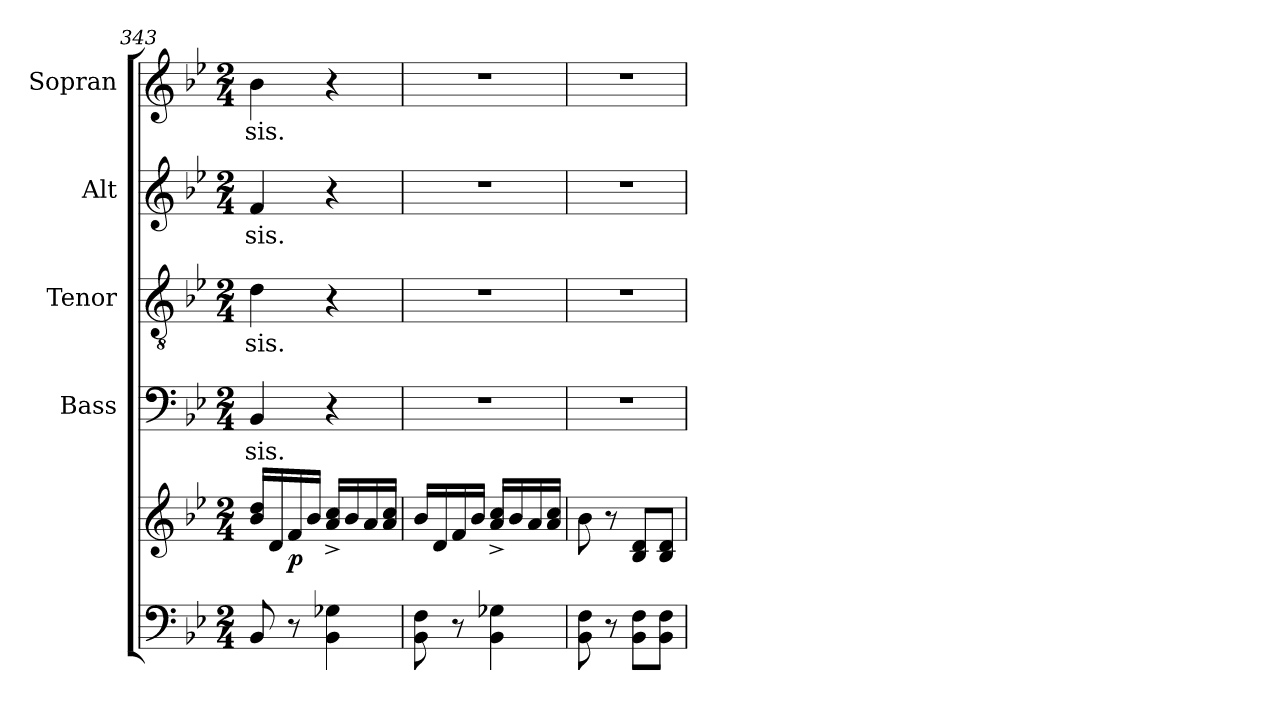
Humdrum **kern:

**kern	**kern	**dynam	**kern	**text	**kern	**text	**kern	**text	**kern	**text
*part5	*part5	*part5	*part4	*part4	*part3	*part3	*part2	*part2	*part1	*part1
*staff6	*staff5	*staff5/6	*staff4	*staff4	*staff3	*staff3	*staff2	*staff2	*staff1	*staff1
*	*	*	*I"Bass	*	*I"Tenor	*	*I"Alt	*	*I"Sopran	*
*	*	*	*I'B.	*	*I'T.	*	*I'A.	*	*I'S.	*
*clefF4	*clefG2	*	*clefF4	*	*clefGv2	*	*clefG2	*	*clefG2	*
*k[b-e-]	*k[b-e-]	*	*k[b-e-]	*	*k[b-e-]	*	*k[b-e-]	*	*k[b-e-]	*
*B-:	*B-:	*	*B-:	*	*B-:	*	*B-:	*	*B-:	*
*M2/4	*M2/4	*	*M2/4	*	*M2/4	*	*M2/4	*	*M2/4	*
=343	=343	=343	=343	=343	=343	=343	=343	=343	=343	=343
!	!	!	!	!LO:LY:b	!	!LO:LY:b	!	!LO:LY:b	!	!LO:LY:b
8BB-/	16b-/ 16dd/LL	.	4BB-/	-sis.	4d\	-sis.	4f/	-sis.	4b-\	-sis.
.	16d/	.	.	.	.	.	.	.	.	.
!	!	!LO:DY:b	!	!	!	!	!	!	!	!
8r	16f/	p	.	.	.	.	.	.	.	.
.	16b-/JJ	.	.	.	.	.	.	.	.	.
4BB-\ 4G-X\	16a/^< 16cc/^<LL	.	4r	.	4r	.	4r	.	4r	.
.	16b-/	.	.	.	.	.	.	.	.	.
.	16a/	.	.	.	.	.	.	.	.	.
.	16a/ 16cc/JJ	.	.	.	.	.	.	.	.	.
=344	=344	=344	=344	=344	=344	=344	=344	=344	=344	=344
8BB-\ 8F\	16b-/LL	.	2r	.	2r	.	2r	.	2r	.
.	16d/	.	.	.	.	.	.	.	.	.
8r	16f/	.	.	.	.	.	.	.	.	.
.	16b-/JJ	.	.	.	.	.	.	.	.	.
4BB-\ 4G-X\	16a/^< 16cc/^<LL	.	.	.	.	.	.	.	.	.
.	16b-/	.	.	.	.	.	.	.	.	.
.	16a/	.	.	.	.	.	.	.	.	.
.	16a/ 16cc/JJ	.	.	.	.	.	.	.	.	.
=345	=345	=345	=345	=345	=345	=345	=345	=345	=345	=345
8BB-\ 8F\	8b-\	.	2r	.	2r	.	2r	.	2r	.
8r	8r	.	.	.	.	.	.	.	.	.
8BB-\ 8F\L	8B-/ 8d/L	.	.	.	.	.	.	.	.	.
8BB-\ 8F\J	8B-/ 8d/J	.	.	.	.	.	.	.	.	.
=	=	=	=	=	=	=	=	=	=	=
*-	*-	*-	*-	*-	*-	*-	*-	*-	*-	*-
